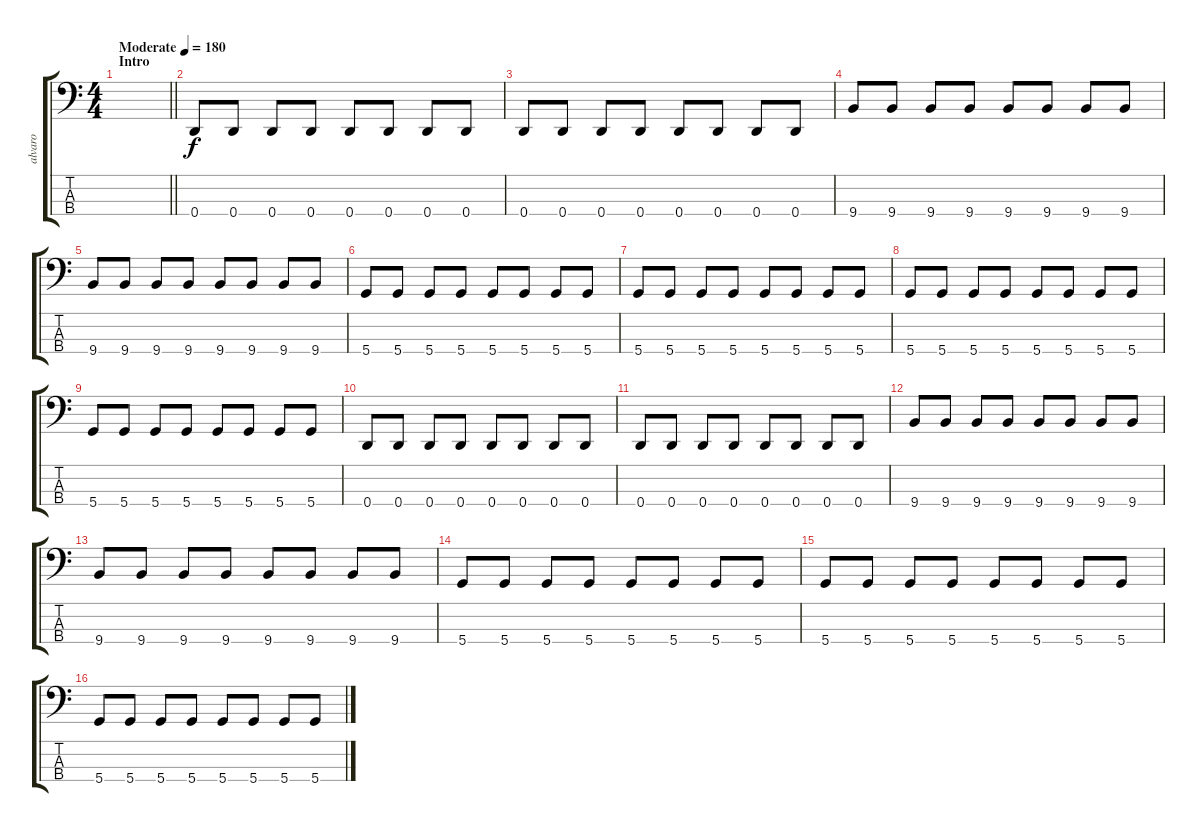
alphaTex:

\track ("alvaro" "alvaro") {instrument electricbassfinger}
\staff {score tabs}
\tuning (G2 D2 A1 D1) {hide}
\ts (4 4)
\section ("" "Intro")
\tempo (180 "Moderate")
\clef f4
\barLineRight lightlight
\ks c
|
0.4.8 0.4.8 0.4.8 0.4.8 0.4.8 0.4.8 0.4.8 0.4.8 |
0.4.8 0.4.8 0.4.8 0.4.8 0.4.8 0.4.8 0.4.8 0.4.8 |
9.4.8 9.4.8 9.4.8 9.4.8 9.4.8 9.4.8 9.4.8 9.4.8 |
9.4.8 9.4.8 9.4.8 9.4.8 9.4.8 9.4.8 9.4.8 9.4.8 |
5.4.8 5.4.8 5.4.8 5.4.8 5.4.8 5.4.8 5.4.8 5.4.8 |
5.4.8 5.4.8 5.4.8 5.4.8 5.4.8 5.4.8 5.4.8 5.4.8 |
5.4.8 5.4.8 5.4.8 5.4.8 5.4.8 5.4.8 5.4.8 5.4.8 |
5.4.8 5.4.8 5.4.8 5.4.8 5.4.8 5.4.8 5.4.8 5.4.8 |
0.4.8 0.4.8 0.4.8 0.4.8 0.4.8 0.4.8 0.4.8 0.4.8 |
0.4.8 0.4.8 0.4.8 0.4.8 0.4.8 0.4.8 0.4.8 0.4.8 |
9.4.8 9.4.8 9.4.8 9.4.8 9.4.8 9.4.8 9.4.8 9.4.8 |
9.4.8 9.4.8 9.4.8 9.4.8 9.4.8 9.4.8 9.4.8 9.4.8 |
5.4.8 5.4.8 5.4.8 5.4.8 5.4.8 5.4.8 5.4.8 5.4.8 |
5.4.8 5.4.8 5.4.8 5.4.8 5.4.8 5.4.8 5.4.8 5.4.8 |
5.4.8 5.4.8 5.4.8 5.4.8 5.4.8 5.4.8 5.4.8 5.4.8
